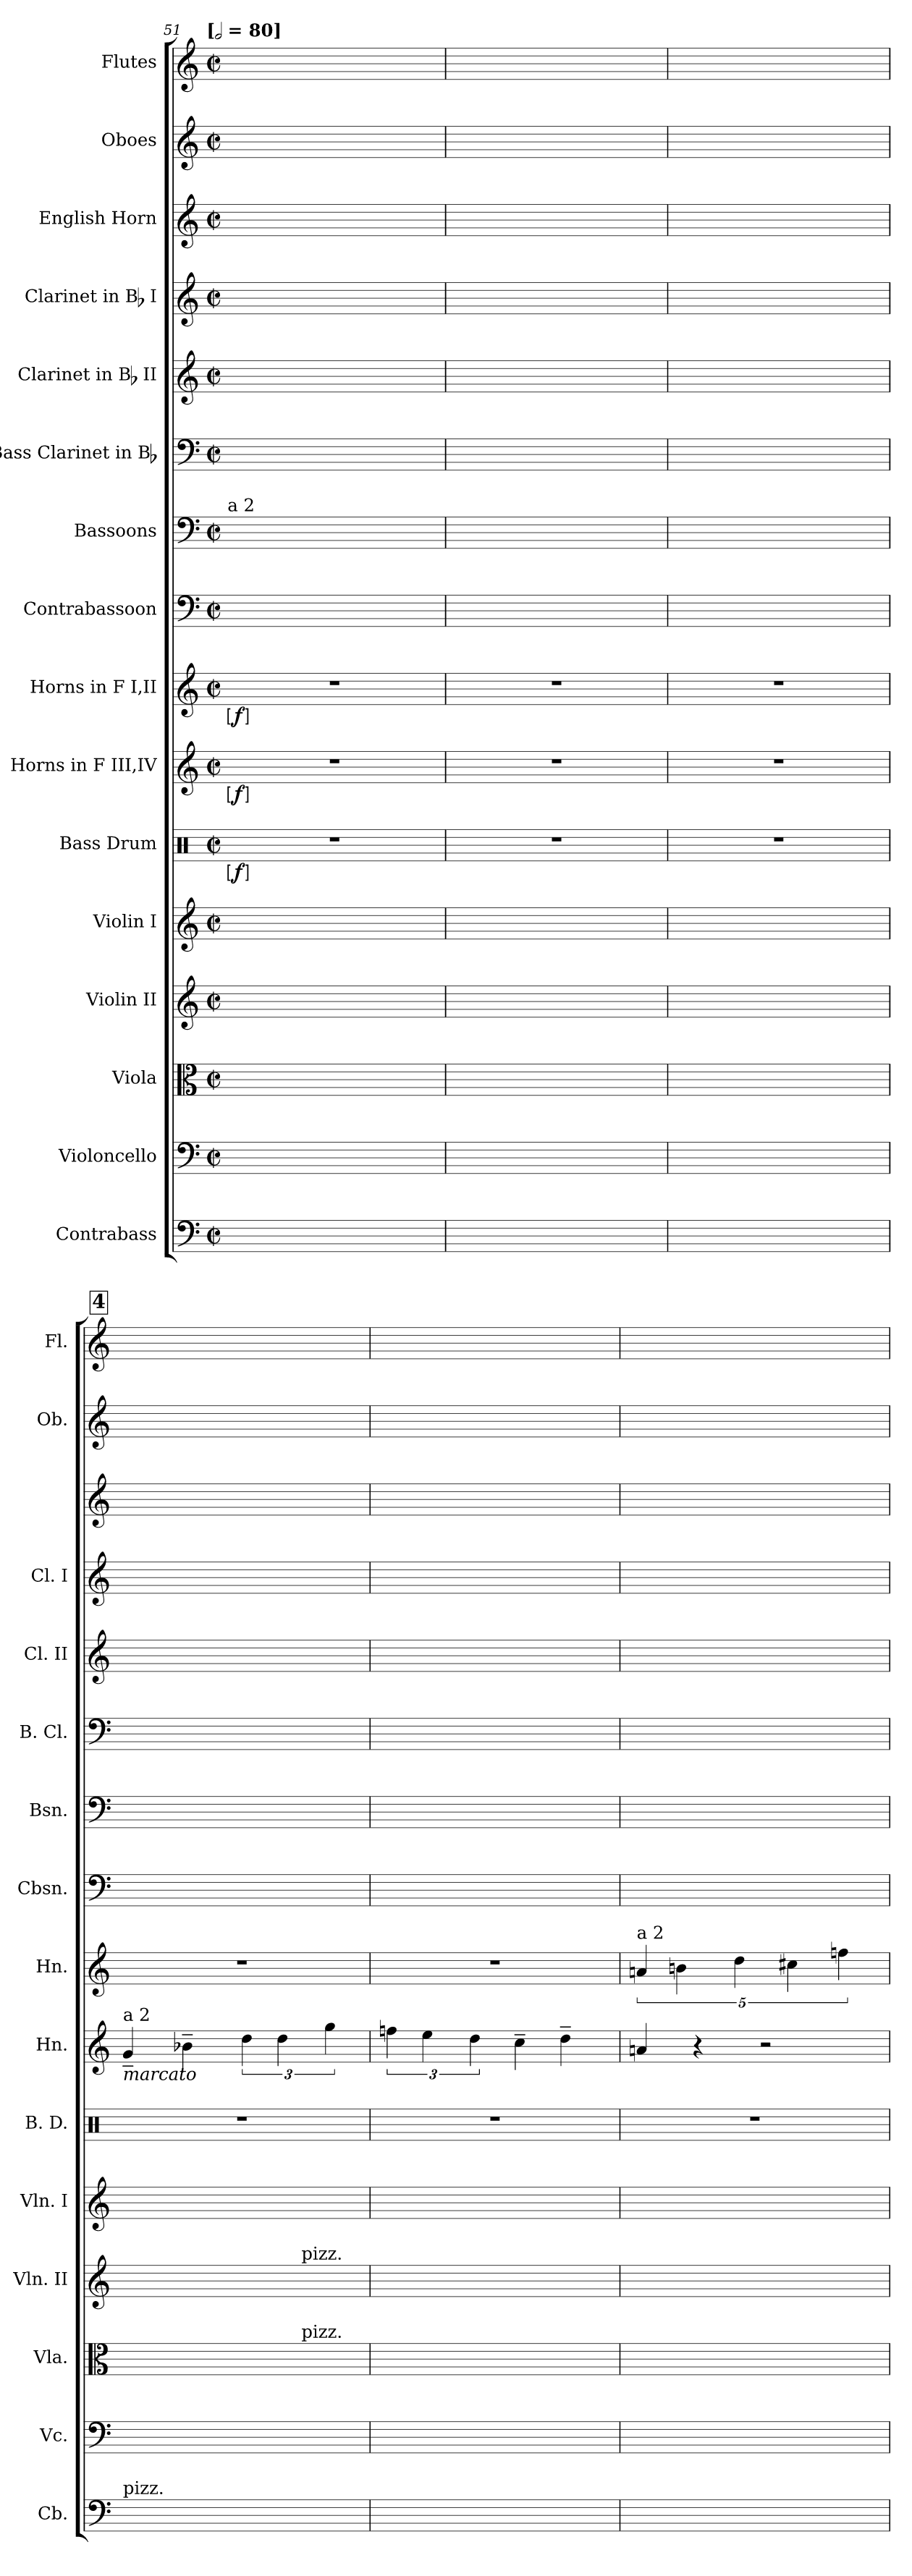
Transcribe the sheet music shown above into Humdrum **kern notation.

**kern	**kern	**kern	**kern	**kern	**kern	**dynam	**kern	**dynam	**kern	**dynam	**kern	**kern	**kern	**kern	**kern	**kern	**kern	**kern
*part16	*part15	*part14	*part13	*part12	*part11	*part11	*part10	*part10	*part9	*part9	*part8	*part7	*part6	*part5	*part4	*part3	*part2	*part1
*staff16	*staff15	*staff14	*staff13	*staff12	*staff11	*staff11	*staff10	*staff10	*staff9	*staff9	*staff8	*staff7	*staff6	*staff5	*staff4	*staff3	*staff2	*staff1
*I"Contrabass	*I"Violoncello	*I"Viola	*I"Violin II	*I"Violin I	*I"Bass Drum	*	*I"Horns in F III,IV	*	*I"Horns in F I,II	*	*I"Contrabassoon	*I"Bassoons	*I"Bass Clarinet in Bb	*I"Clarinet in Bb II	*I"Clarinet in Bb I	*I"English Horn	*I"Oboes	*I"Flutes
*I'Cb.	*I'Vc.	*I'Vla.	*I'Vln. II	*I'Vln. I	*I'B. D.	*	*I'Hn.	*	*I'Hn.	*	*I'Cbsn.	*I'Bsn.	*I'B. Cl.	*I'Cl. II	*I'Cl. I	*	*I'Ob.	*I'Fl.
*clefF4	*clefF4	*clefC3	*clefG2	*clefG2	*clefX	*	*clefG2	*	*clefG2	*	*clefF4	*clefF4	*clefF4	*clefG2	*clefG2	*clefG2	*clefG2	*clefG2
*ITrd7c12	*	*	*	*	*	*	*ITrd4c7	*	*ITrd4c7	*	*ITrd7c12	*	*ITrd1c2	*ITrd1c2	*ITrd1c2	*ITrd4c7	*	*
*k[]	*k[]	*k[]	*k[]	*k[]	*k[]	*	*k[b-]	*	*k[b-]	*	*k[]	*k[]	*k[b-e-]	*k[b-e-]	*k[b-e-]	*k[b-]	*k[]	*k[]
!!LO:TX:omd:t=[[half] = 80]
*M2/2	*M2/2	*M2/2	*M2/2	*M2/2	*M2/2	*	*M2/2	*	*M2/2	*	*M2/2	*M2/2	*M2/2	*M2/2	*M2/2	*M2/2	*M2/2	*M2/2
*met(c|)	*met(c|)	*met(c|)	*met(c|)	*met(c|)	*met(c|)	*	*met(c|)	*	*met(c|)	*	*met(c|)	*met(c|)	*met(c|)	*met(c|)	*met(c|)	*met(c|)	*met(c|)	*met(c|)
*MM160	*MM160	*MM160	*MM160	*MM160	*MM160	*	*MM160	*	*MM160	*	*MM160	*MM160	*MM160	*MM160	*MM160	*MM160	*MM160	*MM160
=51	=51	=51	=51	=51	=51	=51	=51	=51	=51	=51	=51	=51	=51	=51	=51	=51	=51	=51
!	!	!	!	!	!	!	!	!	!	!	!	!LO:TX:a:t=a 2	!	!	!	!	!	!
!	!	!	!	!	!	!LO:DY:ed=brack	!	!LO:DY:ed=brack	!	!LO:DY:ed=brack	!	!	!	!	!	!	!	!
1ryy	4ryy	4ryy	4ryy	4ryy	1r	f	1r	f	1r	f	4ryy	4ryy	4ryy	16ryy	16ryy	4ryy	4ryy	1ryy
.	.	.	.	.	.	.	.	.	.	.	.	.	.	16ryy	16ryy	.	.	.
.	.	.	.	.	.	.	.	.	.	.	.	.	.	16ryy	16ryy	.	.	.
.	.	.	.	.	.	.	.	.	.	.	.	.	.	16ryy	16ryy	.	.	.
.	4ryy	4ryy	4ryy	4ryy	.	.	.	.	.	.	8ryy	8ryy	8ryy	4ryy	4ryy	4ryy	4ryy	.
.	.	.	.	.	.	.	.	.	.	.	8ryy	8ryy	8ryy	.	.	.	.	.
.	4ryy	4ryy	4ryy	4ryy	.	.	.	.	.	.	8ryy	8ryy	8ryy	4ryy	4ryy	4ryy	4ryy	.
.	.	.	.	.	.	.	.	.	.	.	8ryy	8ryy	8ryy	.	.	.	.	.
.	4ryy	4ryy	4ryy	4ryy	.	.	.	.	.	.	4ryy	4ryy	4ryy	16ryy	16ryy	4ryy	4ryy	.
.	.	.	.	.	.	.	.	.	.	.	.	.	.	16ryy	16ryy	.	.	.
.	.	.	.	.	.	.	.	.	.	.	.	.	.	16ryy	16ryy	.	.	.
.	.	.	.	.	.	.	.	.	.	.	.	.	.	16ryy	16ryy	.	.	.
=52	=52	=52	=52	=52	=52	=52	=52	=52	=52	=52	=52	=52	=52	=52	=52	=52	=52	=52
1ryy	4ryy	4ryy	4ryy	4ryy	1r	.	1r	.	1r	.	4ryy	4ryy	4ryy	16ryy	16ryy	4ryy	4ryy	16ryy
.	.	.	.	.	.	.	.	.	.	.	.	.	.	16ryy	16ryy	.	.	16ryy
.	.	.	.	.	.	.	.	.	.	.	.	.	.	16ryy	16ryy	.	.	16ryy
.	.	.	.	.	.	.	.	.	.	.	.	.	.	16ryy	16ryy	.	.	16ryy
.	4ryy	4ryy	4ryy	4ryy	.	.	.	.	.	.	8ryy	8ryy	8ryy	4ryy	4ryy	4ryy	4ryy	4ryy
.	.	.	.	.	.	.	.	.	.	.	8ryy	8ryy	8ryy	.	.	.	.	.
.	4ryy	4ryy	4ryy	4ryy	.	.	.	.	.	.	8ryy	8ryy	8ryy	4ryy	4ryy	4ryy	4ryy	4ryy
.	.	.	.	.	.	.	.	.	.	.	8ryy	8ryy	8ryy	.	.	.	.	.
.	4ryy	4ryy	4ryy	4ryy	.	.	.	.	.	.	4ryy	4ryy	4ryy	16ryy	16ryy	4ryy	4ryy	16ryy
.	.	.	.	.	.	.	.	.	.	.	.	.	.	16ryy	16ryy	.	.	16ryy
.	.	.	.	.	.	.	.	.	.	.	.	.	.	16ryy	16ryy	.	.	16ryy
.	.	.	.	.	.	.	.	.	.	.	.	.	.	16ryy	16ryy	.	.	16ryy
=53	=53	=53	=53	=53	=53	=53	=53	=53	=53	=53	=53	=53	=53	=53	=53	=53	=53	=53
1ryy	4ryy	4ryy	4ryy	4ryy	1r	.	1r	.	1r	.	4ryy	4ryy	4ryy	16ryy	16ryy	4ryy	4ryy	16ryy
.	.	.	.	.	.	.	.	.	.	.	.	.	.	16ryy	16ryy	.	.	16ryy
.	.	.	.	.	.	.	.	.	.	.	.	.	.	16ryy	16ryy	.	.	16ryy
.	.	.	.	.	.	.	.	.	.	.	.	.	.	16ryy	16ryy	.	.	16ryy
.	4ryy	4ryy	4ryy	4ryy	.	.	.	.	.	.	8ryy	8ryy	8ryy	4ryy	4ryy	4ryy	4ryy	4ryy
.	.	.	.	.	.	.	.	.	.	.	8ryy	8ryy	8ryy	.	.	.	.	.
.	4ryy	4ryy	4ryy	4ryy	.	.	.	.	.	.	8ryy	8ryy	8ryy	4ryy	4ryy	4ryy	4ryy	4ryy
.	.	.	.	.	.	.	.	.	.	.	8ryy	8ryy	8ryy	.	.	.	.	.
.	4ryy	4ryy	4ryy	4ryy	.	.	.	.	.	.	4ryy	4ryy	4ryy	16ryy	16ryy	4ryy	4ryy	16ryy
.	.	.	.	.	.	.	.	.	.	.	.	.	.	16ryy	16ryy	.	.	16ryy
.	.	.	.	.	.	.	.	.	.	.	.	.	.	16ryy	16ryy	.	.	16ryy
.	.	.	.	.	.	.	.	.	.	.	.	.	.	16ryy	16ryy	.	.	16ryy
!!LO:REH:place=s1:a:B:t=4
=54	=54	=54	=54	=54	=54	=54	=54	=54	=54	=54	=54	=54	=54	=54	=54	=54	=54	=54
!	!	!	!	!	!	!	!LO:TX:b:i:t=marcato	!	!	!	!	!	!	!	!	!	!	!
!	!	!	!	!	!	!	!LO:TX:a:t=a 2	!	!	!	!	!	!	!	!	!	!	!
!LO:TX:a:t=pizz.	!	!	!	!	!	!	!	!	!	!	!	!	!	!	!	!	!	!
4ryy	4.ryy	4ryy	4ryy	4ryy	1r	.	4c~	.	1r	.	4ryy	1ryy	1ryy	2.ryy	2.ryy	2.ryy	8ryy	8ryy
.	.	.	.	.	.	.	.	.	.	.	.	.	.	.	.	.	8ryy	8ryy
4ryy	.	4ryy	4ryy	4ryy	.	.	4e-X~	.	.	.	4ryy	.	.	.	.	.	4ryy	4ryy
.	8ryy	.	.	.	.	.	.	.	.	.	.	.	.	.	.	.	.	.
4ryy	4ryy	4ryy	4ryy	2ryy	.	.	6g	.	.	.	4ryy	.	.	.	.	.	2ryy	2ryy
.	.	.	.	.	.	.	6g	.	.	.	.	.	.	.	.	.	.	.
!	!	!	!LO:TX:a:t=pizz.	!	!	!	!	!	!	!	!	!	!	!	!	!	!	!
!	!	!LO:TX:a:t=pizz.	!	!	!	!	!	!	!	!	!	!	!	!	!	!	!	!
4ryy	4ryy	8ryy	8ryy	.	.	.	.	.	.	.	4ryy	.	.	8ryy	8ryy	8ryy	.	.
.	.	.	.	.	.	.	6cc	.	.	.	.	.	.	.	.	.	.	.
.	.	8ryy	8ryy	.	.	.	.	.	.	.	.	.	.	8ryy	8ryy	8ryy	.	.
=55	=55	=55	=55	=55	=55	=55	=55	=55	=55	=55	=55	=55	=55	=55	=55	=55	=55	=55
4ryy	4.ryy	4ryy	4ryy	1ryy	1r	.	6b-X	.	1r	.	4ryy	1ryy	1ryy	2.ryy	2.ryy	2.ryy	1ryy	1ryy
.	.	.	.	.	.	.	6a	.	.	.	.	.	.	.	.	.	.	.
4ryy	.	4ryy	4ryy	.	.	.	.	.	.	.	4ryy	.	.	.	.	.	.	.
.	.	.	.	.	.	.	6g	.	.	.	.	.	.	.	.	.	.	.
.	8ryy	.	.	.	.	.	.	.	.	.	.	.	.	.	.	.	.	.
4ryy	4ryy	4ryy	4ryy	.	.	.	4f~	.	.	.	4ryy	.	.	.	.	.	.	.
4ryy	4ryy	8ryy	8ryy	.	.	.	4g~	.	.	.	4ryy	.	.	8ryy	8ryy	8ryy	.	.
.	.	8ryy	8ryy	.	.	.	.	.	.	.	.	.	.	8ryy	8ryy	8ryy	.	.
=56	=56	=56	=56	=56	=56	=56	=56	=56	=56	=56	=56	=56	=56	=56	=56	=56	=56	=56
!	!	!	!	!	!	!	!	!	!LO:TX:a:t=a 2	!	!	!	!	!	!	!	!	!
4ryy	4.ryy	4ryy	4ryy	1ryy	1r	.	4dn	.	5dn	.	4ryy	1ryy	1ryy	2.ryy	2.ryy	2.ryy	1ryy	1ryy
.	.	.	.	.	.	.	.	.	5en	.	.	.	.	.	.	.	.	.
4ryy	.	4ryy	4ryy	.	.	.	4r	.	.	.	4ryy	.	.	.	.	.	.	.
.	8ryy	.	.	.	.	.	.	.	.	.	.	.	.	.	.	.	.	.
.	.	.	.	.	.	.	.	.	5g	.	.	.	.	.	.	.	.	.
4ryy	4ryy	4ryy	4ryy	.	.	.	2r	.	.	.	4ryy	.	.	.	.	.	.	.
.	.	.	.	.	.	.	.	.	5f#X	.	.	.	.	.	.	.	.	.
4ryy	4ryy	8ryy	8ryy	.	.	.	.	.	.	.	4ryy	.	.	8ryy	8ryy	8ryy	.	.
.	.	.	.	.	.	.	.	.	5b-X	.	.	.	.	.	.	.	.	.
.	.	8ryy	8ryy	.	.	.	.	.	.	.	.	.	.	8ryy	8ryy	8ryy	.	.
=	=	=	=	=	=	=	=	=	=	=	=	=	=	=	=	=	=	=
*-	*-	*-	*-	*-	*-	*-	*-	*-	*-	*-	*-	*-	*-	*-	*-	*-	*-	*-
